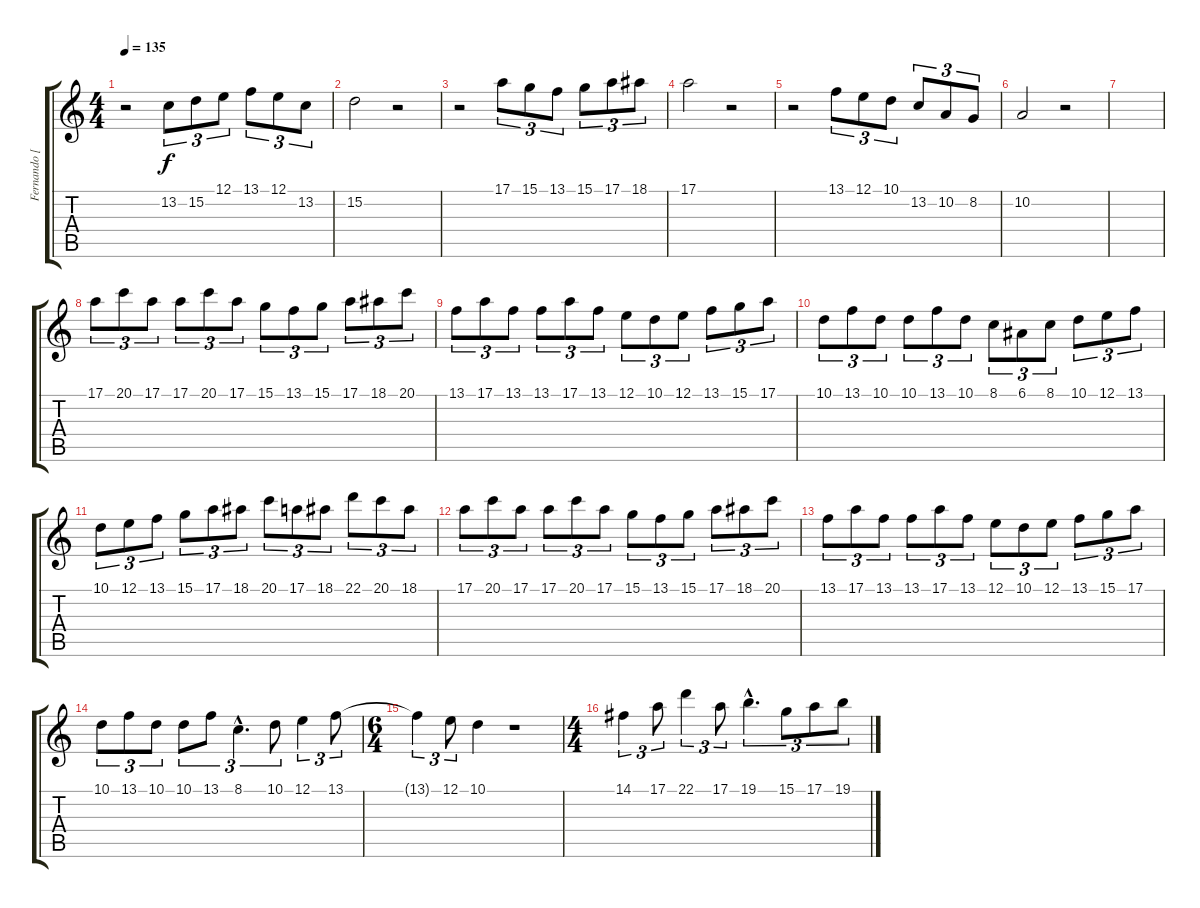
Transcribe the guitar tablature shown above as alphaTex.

\track ("Fernando [flauta]" "Fernando [") {instrument flute}
\staff {score tabs}
\tuning (E4 B3 G3 D3 A2 E2) {hide}
\ts (4 4)
\tempo 135
\clef g2
\ks c
r.2{dy f} 13.2.8{tu (3 2)} 15.2.8{tu (3 2)} 12.1.8{tu (3 2)} 13.1.8{tu (3 2)} 12.1.8{tu (3 2)} 13.2.8{tu (3 2)} |
15.2.2 r.2 |
r.2 17.1.8{tu (3 2)} 15.1.8{tu (3 2)} 13.1.8{tu (3 2)} 15.1.8{tu (3 2)} 17.1.8{tu (3 2)} 18.1.8{tu (3 2)} |
17.1.2 r.2 |
r.2 13.1.8{tu (3 2)} 12.1.8{tu (3 2)} 10.1.8{tu (3 2)} 13.2.8{tu (3 2)} 10.2.8{tu (3 2)} 8.2.8{tu (3 2)} |
10.2.2 r.2 |
|
17.1.8{tu (3 2)} 20.1.8{tu (3 2)} 17.1.8{tu (3 2)} 17.1.8{tu (3 2)} 20.1.8{tu (3 2)} 17.1.8{tu (3 2)} 15.1.8{tu (3 2)} 13.1.8{tu (3 2)} 15.1.8{tu (3 2)} 17.1.8{tu (3 2)} 18.1.8{tu (3 2)} 20.1.8{tu (3 2)} |
13.1.8{tu (3 2)} 17.1.8{tu (3 2)} 13.1.8{tu (3 2)} 13.1.8{tu (3 2)} 17.1.8{tu (3 2)} 13.1.8{tu (3 2)} 12.1.8{tu (3 2)} 10.1.8{tu (3 2)} 12.1.8{tu (3 2)} 13.1.8{tu (3 2)} 15.1.8{tu (3 2)} 17.1.8{tu (3 2)} |
10.1.8{tu (3 2)} 13.1.8{tu (3 2)} 10.1.8{tu (3 2)} 10.1.8{tu (3 2)} 13.1.8{tu (3 2)} 10.1.8{tu (3 2)} 8.1.8{tu (3 2)} 6.1.8{tu (3 2)} 8.1.8{tu (3 2)} 10.1.8{tu (3 2)} 12.1.8{tu (3 2)} 13.1.8{tu (3 2)} |
10.1.8{tu (3 2)} 12.1.8{tu (3 2)} 13.1.8{tu (3 2)} 15.1.8{tu (3 2)} 17.1.8{tu (3 2)} 18.1.8{tu (3 2)} 20.1.8{tu (3 2)} 17.1.8{tu (3 2)} 18.1.8{tu (3 2)} 22.1.8{tu (3 2)} 20.1.8{tu (3 2)} 18.1.8{tu (3 2)} |
17.1.8{tu (3 2)} 20.1.8{tu (3 2)} 17.1.8{tu (3 2)} 17.1.8{tu (3 2)} 20.1.8{tu (3 2)} 17.1.8{tu (3 2)} 15.1.8{tu (3 2)} 13.1.8{tu (3 2)} 15.1.8{tu (3 2)} 17.1.8{tu (3 2)} 18.1.8{tu (3 2)} 20.1.8{tu (3 2)} |
13.1.8{tu (3 2)} 17.1.8{tu (3 2)} 13.1.8{tu (3 2)} 13.1.8{tu (3 2)} 17.1.8{tu (3 2)} 13.1.8{tu (3 2)} 12.1.8{tu (3 2)} 10.1.8{tu (3 2)} 12.1.8{tu (3 2)} 13.1.8{tu (3 2)} 15.1.8{tu (3 2)} 17.1.8{tu (3 2)} |
10.1.8{tu (3 2)} 13.1.8{tu (3 2)} 10.1.8{tu (3 2)} 10.1.8{tu (3 2)} 13.1.8{tu (3 2)} 8.1{hac}.4{d tu (3 2)} 10.1.8{tu (3 2)} 12.1.4{tu (3 2)} 13.1.8{tu (3 2)} |
\ts (6 4)
13.1{t}.4{tu (3 2)} 12.1.8{tu (3 2)} 10.1.4 r.1 |
\ts (4 4)
14.1.4{tu (3 2)} 17.1.8{tu (3 2)} 22.1.4{tu (3 2)} 17.1.8{tu (3 2)} 19.1{hac}.4{d tu (3 2)} 15.1.8{tu (3 2)} 17.1.8{tu (3 2)} 19.1.8{tu (3 2)}
